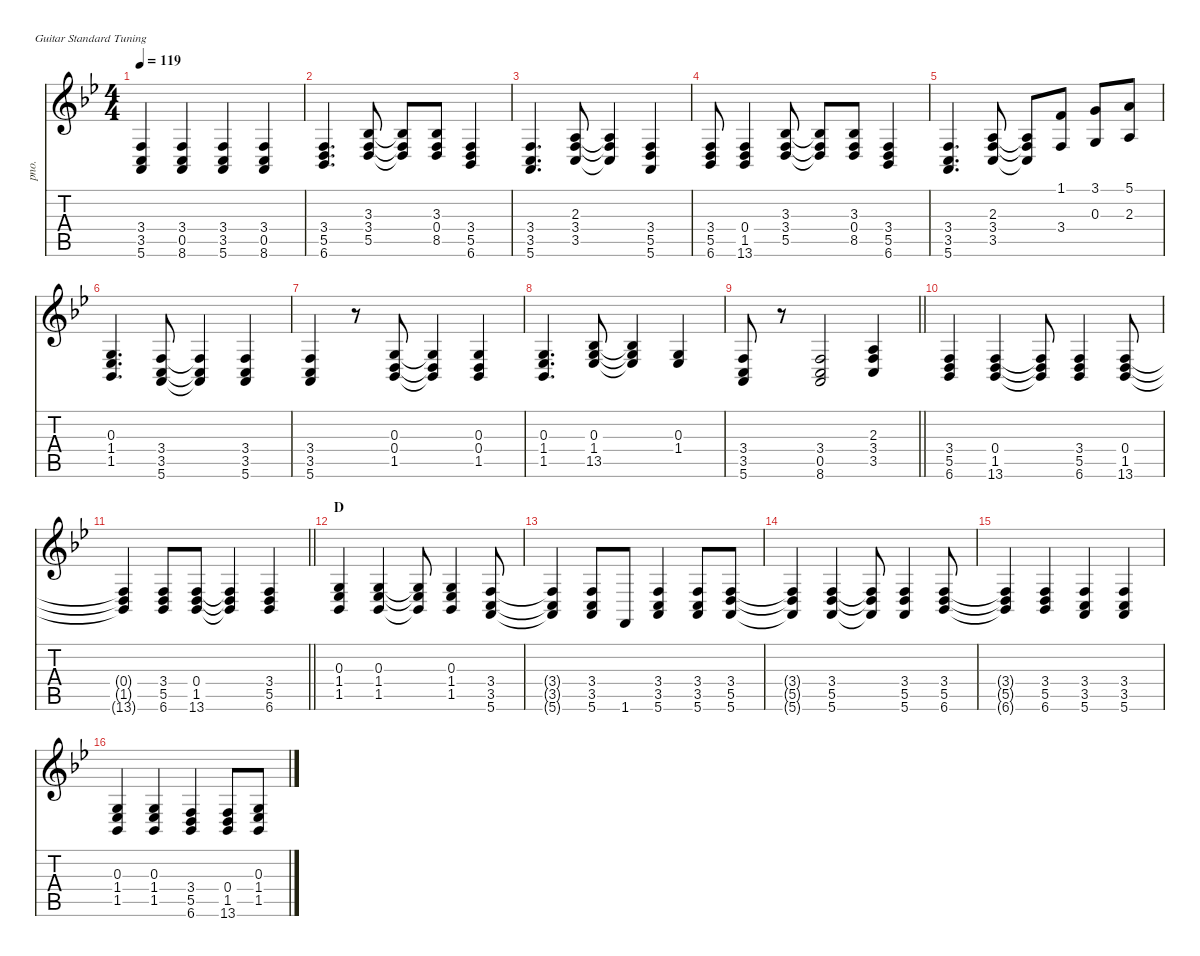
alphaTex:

\defaultSystemsLayout 4
\hideDynamics
\bracketExtendMode nobrackets
\otherSystemsTrackNameOrientation horizontal
\track ("Keyboard 1" "pno.") {instrument brightacousticpiano}
\staff {score tabs}
\tuning (E4 B3 G3 D3 A2 E2)
\ts (4 4)
\tempo 119
\clef g2
\ks bb
(3.4{acc forcenatural} 3.5{acc forcenatural} 5.6{acc forcenatural}).4{dy f} (3.4{acc forcenatural} 0.5{acc forcenatural} 8.6{acc forcenatural}).4 (3.4{acc forcenatural} 3.5{acc forcenatural} 5.6{acc forcenatural}).4 (3.4{acc forcenatural} 0.5{acc forcenatural} 8.6{acc forcenatural}).4 |
(3.4{acc forcenatural} 5.5{acc forcenatural} 6.6{acc b}).4{d} (3.3{acc b} 3.4{acc forcenatural} 5.5{acc forcenatural}).8 (3.3{t acc b} 3.4{t acc forcenatural} 5.5{t acc forcenatural}).8 (3.3{acc b} 0.4{acc forcenatural} 8.5{acc forcenatural}).8 (3.4{acc forcenatural} 5.5{acc forcenatural} 6.6{acc b}).4 |
(3.4{acc forcenatural} 3.5{acc forcenatural} 5.6{acc forcenatural}).4{d} (2.3{acc forcenatural} 3.4{acc forcenatural} 3.5{acc forcenatural}).8 (2.3{t acc forcenatural} 3.4{t acc forcenatural} 3.5{t acc forcenatural}).4 (3.4{acc forcenatural} 5.5{acc forcenatural} 5.6{acc forcenatural}).4 |
(3.4{acc forcenatural} 5.5{acc forcenatural} 6.6{acc b}).8 (0.4{acc forcenatural} 1.5{acc b} 13.6{acc forcenatural}).4 (3.3{acc b} 3.4{acc forcenatural} 5.5{acc forcenatural}).8 (3.3{t acc b} 3.4{t acc forcenatural} 5.5{t acc forcenatural}).8 (3.3{acc b} 0.4{acc forcenatural} 8.5{acc forcenatural}).8 (3.4{acc forcenatural} 5.5{acc forcenatural} 6.6{acc b}).4 |
(3.4{acc forcenatural} 3.5{acc forcenatural} 5.6{acc forcenatural}).4{d} (2.3{acc forcenatural} 3.4{acc forcenatural} 3.5{acc forcenatural}).8 (2.3{t acc forcenatural} 3.4{t acc forcenatural} 3.5{t acc forcenatural}).8 (1.1{acc forcenatural} 3.4{acc forcenatural}).8 (3.1{acc forcenatural} 0.3{acc forcenatural}).8 (5.1{acc forcenatural} 2.3{acc forcenatural}).8 |
(0.3{acc forcenatural} 1.4{acc b} 1.5{acc b}).4{d} (3.4{acc forcenatural} 3.5{acc forcenatural} 5.6{acc forcenatural}).8 (3.4{t acc forcenatural} 3.5{t acc forcenatural} 5.6{t acc forcenatural}).4 (3.4{acc forcenatural} 3.5{acc forcenatural} 5.6{acc forcenatural}).4 |
(3.4{acc forcenatural} 3.5{acc forcenatural} 5.6{acc forcenatural}).4 r.8 (0.3{acc forcenatural} 0.4{acc forcenatural} 1.5{acc b}).8 (0.3{t acc forcenatural} 0.4{t acc forcenatural} 1.5{t acc b}).4 (0.3{acc forcenatural} 0.4{acc forcenatural} 1.5{acc b}).4 |
(0.3{acc forcenatural} 1.4{acc b} 1.5{acc b}).4{d} (0.3{acc forcenatural} 1.4{acc b} 13.5{acc b}).8 (0.3{t acc forcenatural} 1.4{t acc b} 13.5{t acc b}).4 (0.3{acc forcenatural} 1.4{acc b}).4 |
\barLineRight lightlight
(3.4{acc forcenatural} 3.5{acc forcenatural} 5.6{acc forcenatural}).8 r.8 (3.4{acc forcenatural} 0.5{acc forcenatural} 8.6{acc forcenatural}).2 (2.3{acc forcenatural} 3.4{acc forcenatural} 3.5{acc forcenatural}).4 |
(3.4{acc forcenatural} 5.5{acc forcenatural} 6.6{acc b}).4 (0.4{acc forcenatural} 1.5{acc b} 13.6{acc forcenatural}).4 (0.4{t acc forcenatural} 1.5{t acc b} 13.6{t acc forcenatural}).8 (3.4{acc forcenatural} 5.5{acc forcenatural} 6.6{acc b}).4 (0.4{acc forcenatural} 1.5{acc b} 13.6{acc forcenatural}).8 |
\barLineRight lightlight
(0.4{t acc forcenatural} 1.5{t acc b} 13.6{t acc forcenatural}).4 (3.4{acc forcenatural} 5.5{acc forcenatural} 6.6{acc b}).8 (0.4{acc forcenatural} 1.5{acc b} 13.6{acc forcenatural}).8 (0.4{t acc forcenatural} 1.5{t acc b} 13.6{t acc forcenatural}).4 (3.4{acc forcenatural} 5.5{acc forcenatural} 6.6{acc b}).4 |
\section ("" "D")
(0.3{acc forcenatural} 1.4{acc b} 1.5{acc b}).4 (0.3{acc forcenatural} 1.4{acc b} 1.5{acc b}).4 (0.3{t acc forcenatural} 1.4{t acc b} 1.5{t acc b}).8 (0.3{acc forcenatural} 1.4{acc b} 1.5{acc b}).4 (3.4{acc forcenatural} 3.5{acc forcenatural} 5.6{acc forcenatural}).8 |
(3.4{t acc forcenatural} 3.5{t acc forcenatural} 5.6{t acc forcenatural}).4 (3.4{acc forcenatural} 3.5{acc forcenatural} 5.6{acc forcenatural}).8 1.6{acc forcenatural}.8 (3.4{acc forcenatural} 3.5{acc forcenatural} 5.6{acc forcenatural}).4 (3.4{acc forcenatural} 3.5{acc forcenatural} 5.6{acc forcenatural}).8 (3.4{acc forcenatural} 5.5{acc forcenatural} 5.6{acc forcenatural}).8 |
(3.4{t acc forcenatural} 5.5{t acc forcenatural} 5.6{t acc forcenatural}).4 (3.4{acc forcenatural} 5.5{acc forcenatural} 5.6{acc forcenatural}).4 (3.4{t acc forcenatural} 5.5{t acc forcenatural} 5.6{t acc forcenatural}).8 (3.4{acc forcenatural} 5.5{acc forcenatural} 5.6{acc forcenatural}).4 (3.4{acc forcenatural} 5.5{acc forcenatural} 6.6{acc b}).8 |
(3.4{t acc forcenatural} 5.5{t acc forcenatural} 6.6{t acc b}).4 (3.4{acc forcenatural} 5.5{acc forcenatural} 6.6{acc b}).4 (3.4{acc forcenatural} 3.5{acc forcenatural} 5.6{acc forcenatural}).4 (3.4{acc forcenatural} 3.5{acc forcenatural} 5.6{acc forcenatural}).4 |
(0.3{acc forcenatural} 1.4{acc b} 1.5{acc b}).4 (0.3{acc forcenatural} 1.4{acc b} 1.5{acc b}).4 (3.4{acc forcenatural} 5.5{acc forcenatural} 6.6{acc b}).4 (0.4{acc forcenatural} 1.5{acc b} 13.6{acc forcenatural}).8 (0.3{acc forcenatural} 1.4{acc b} 1.5{acc b}).8
